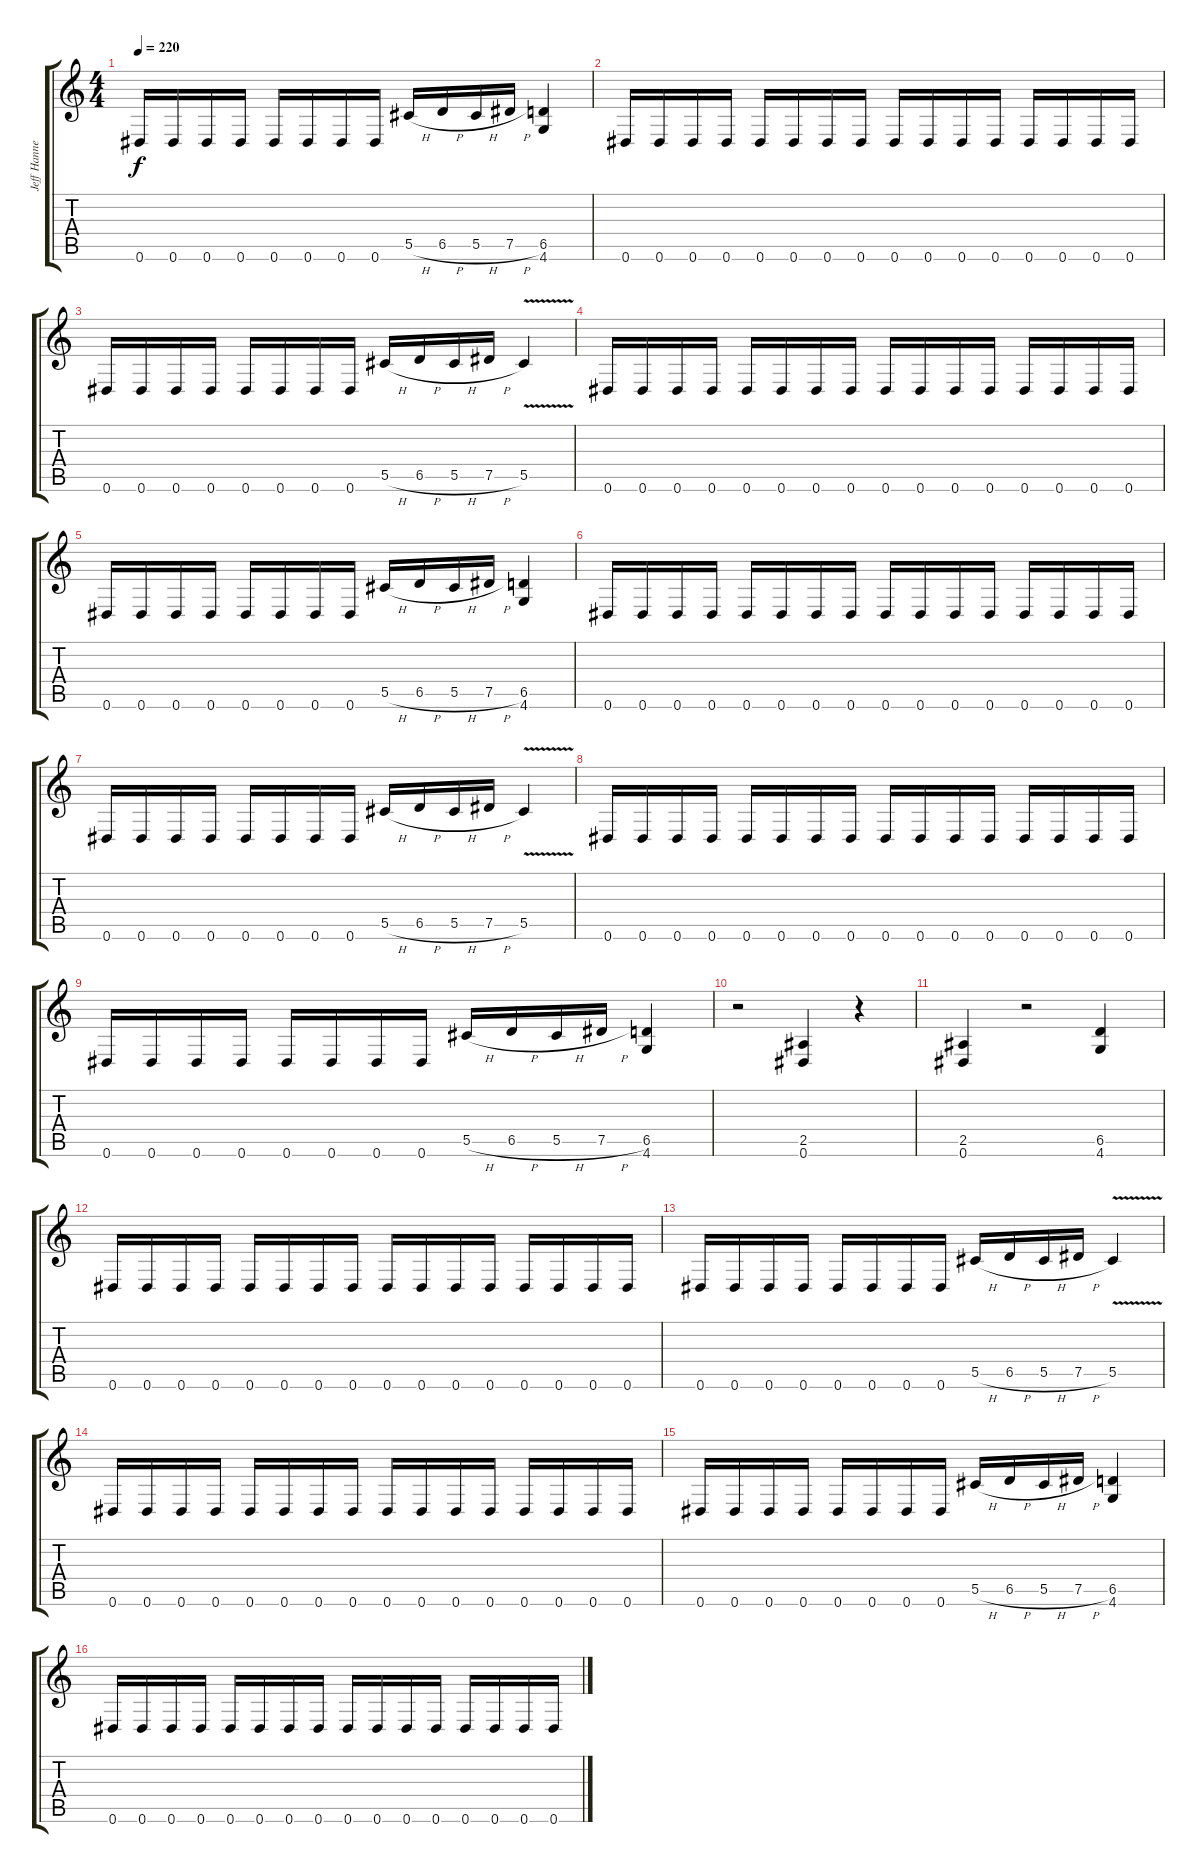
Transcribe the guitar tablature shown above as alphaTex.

\track ("Jeff Hannemann" "Jeff Hanne") {instrument distortionguitar}
\staff {score tabs}
\tuning (Eb4 Bb3 Gb3 Db3 Ab2 Eb2) {hide}
\ts (4 4)
\tempo 220
\clef g2
\ks c
0.6.16{dy f} 0.6.16 0.6.16 0.6.16 0.6.16 0.6.16 0.6.16 0.6.16 5.5{h}.16 6.5{h}.16 5.5{h}.16 7.5{h}.16 (6.5 4.6).4 |
0.6.16 0.6.16 0.6.16 0.6.16 0.6.16 0.6.16 0.6.16 0.6.16 0.6.16 0.6.16 0.6.16 0.6.16 0.6.16 0.6.16 0.6.16 0.6.16 |
0.6.16 0.6.16 0.6.16 0.6.16 0.6.16 0.6.16 0.6.16 0.6.16 5.5{h}.16 6.5{h}.16 5.5{h}.16 7.5{h}.16 5.5{v}.4 |
0.6.16 0.6.16 0.6.16 0.6.16 0.6.16 0.6.16 0.6.16 0.6.16 0.6.16 0.6.16 0.6.16 0.6.16 0.6.16 0.6.16 0.6.16 0.6.16 |
0.6.16 0.6.16 0.6.16 0.6.16 0.6.16 0.6.16 0.6.16 0.6.16 5.5{h}.16 6.5{h}.16 5.5{h}.16 7.5{h}.16 (6.5 4.6).4 |
0.6.16 0.6.16 0.6.16 0.6.16 0.6.16 0.6.16 0.6.16 0.6.16 0.6.16 0.6.16 0.6.16 0.6.16 0.6.16 0.6.16 0.6.16 0.6.16 |
0.6.16 0.6.16 0.6.16 0.6.16 0.6.16 0.6.16 0.6.16 0.6.16 5.5{h}.16 6.5{h}.16 5.5{h}.16 7.5{h}.16 5.5{v}.4 |
0.6.16 0.6.16 0.6.16 0.6.16 0.6.16 0.6.16 0.6.16 0.6.16 0.6.16 0.6.16 0.6.16 0.6.16 0.6.16 0.6.16 0.6.16 0.6.16 |
0.6.16 0.6.16 0.6.16 0.6.16 0.6.16 0.6.16 0.6.16 0.6.16 5.5{h}.16 6.5{h}.16 5.5{h}.16 7.5{h}.16 (6.5 4.6).4 |
r.2 (2.5 0.6).4 r.4 |
(2.5 0.6).4 r.2 (6.5 4.6).4 |
0.6.16 0.6.16 0.6.16 0.6.16 0.6.16 0.6.16 0.6.16 0.6.16 0.6.16 0.6.16 0.6.16 0.6.16 0.6.16 0.6.16 0.6.16 0.6.16 |
0.6.16 0.6.16 0.6.16 0.6.16 0.6.16 0.6.16 0.6.16 0.6.16 5.5{h}.16 6.5{h}.16 5.5{h}.16 7.5{h}.16 5.5{v}.4 |
0.6.16 0.6.16 0.6.16 0.6.16 0.6.16 0.6.16 0.6.16 0.6.16 0.6.16 0.6.16 0.6.16 0.6.16 0.6.16 0.6.16 0.6.16 0.6.16 |
0.6.16 0.6.16 0.6.16 0.6.16 0.6.16 0.6.16 0.6.16 0.6.16 5.5{h}.16 6.5{h}.16 5.5{h}.16 7.5{h}.16 (6.5 4.6).4 |
0.6.16 0.6.16 0.6.16 0.6.16 0.6.16 0.6.16 0.6.16 0.6.16 0.6.16 0.6.16 0.6.16 0.6.16 0.6.16 0.6.16 0.6.16 0.6.16
